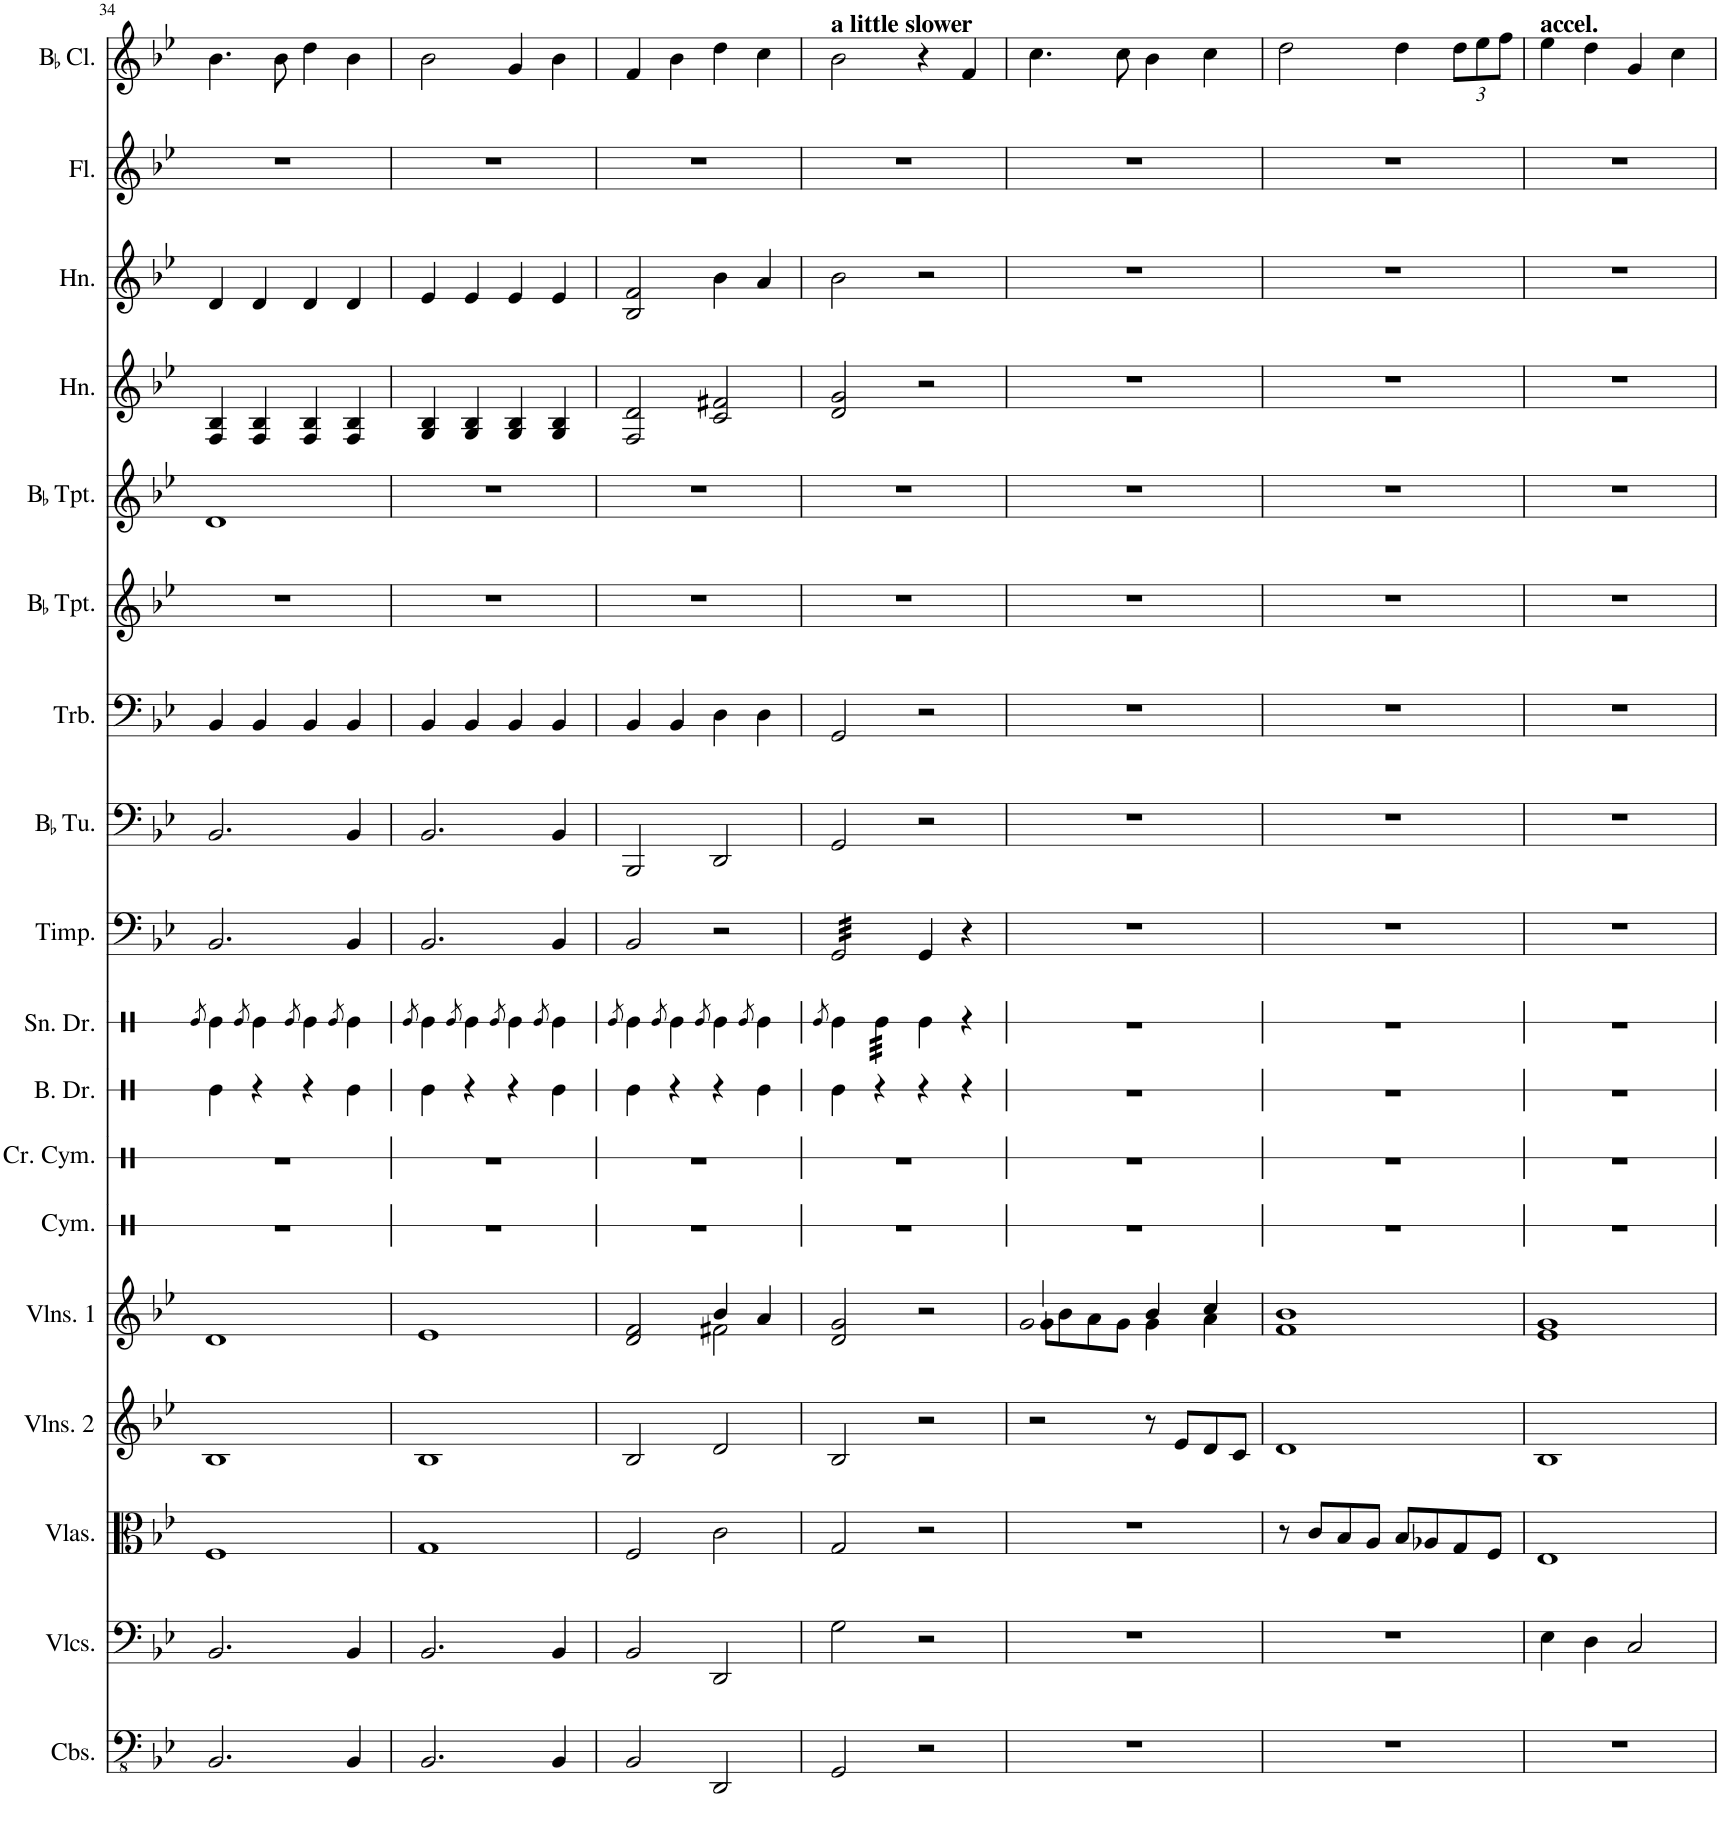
**kern	**kern	**kern	**kern	**kern	**kern	**kern	**kern	**kern	**kern	**kern	**kern	**kern	**kern	**kern	**kern	**kern	**kern
*part18	*part17	*part16	*part15	*part14	*part13	*part12	*part11	*part10	*part9	*part8	*part7	*part6	*part5	*part4	*part3	*part2	*part1
*staff18	*staff17	*staff16	*staff15	*staff14	*staff13	*staff12	*staff11	*staff10	*staff9	*staff8	*staff7	*staff6	*staff5	*staff4	*staff3	*staff2	*staff1
*I"Contrabasses	*I"Violoncellos	*I"Violas	*I"Violins 2	*I"Violins 1	*I"Cymbal	*I"Crash Cymbal	*I"Bass Drum	*I"Snare Drum	*I"Timpani	*I"BaccidentalFlat Tuba	*I"Trombone	*I"BaccidentalFlat Trumpet	*I"BaccidentalFlat Trumpet	*I"Horn	*I"Horn	*I"Flute	*I"BaccidentalFlat Clarinet
*I'Cbs.	*I'Vlcs.	*I'Vlas.	*I'Vlns. 2	*I'Vlns. 1	*I'Cym.	*I'Cr. Cym.	*I'B. Dr.	*I'Sn. Dr.	*I'Timp.	*I'BaccidentalFlat Tu.	*I'Trb.	*I'BaccidentalFlat Tpt.	*I'BaccidentalFlat Tpt.	*I'Hn.	*I'Hn.	*I'Fl.	*I'BaccidentalFlat Cl.
!!LO:PB:g=z
*clefFv4	*clefF4	*clefC3	*clefG2	*clefG2	*clefX	*clefX	*clefX	*clefX	*clefF4	*clefF4	*clefF4	*clefG2	*clefG2	*clefG2	*clefG2	*clefG2	*clefG2
*	*	*	*	*	*	*	*	*	*	*	*	*ITrd1c2	*ITrd1c2	*ITrd4c7	*ITrd4c7	*	*ITrd1c2
*k[b-e-]	*k[b-e-]	*k[b-e-]	*k[b-e-]	*k[b-e-]	*k[]	*k[]	*k[]	*k[]	*k[b-e-]	*k[b-e-]	*k[b-e-]	*k[b-e-]	*k[b-e-]	*k[b-e-]	*k[b-e-]	*k[b-e-]	*k[b-e-]
*M4/4	*M4/4	*M4/4	*M4/4	*M4/4	*M4/4	*M4/4	*M4/4	*M4/4	*M4/4	*M4/4	*M4/4	*M4/4	*M4/4	*M4/4	*M4/4	*M4/4	*M4/4
=34	=34	=34	=34	=34	=34	=34	=34	=34	=34	=34	=34	=34	=34	=34	=34	=34	=34
.	.	.	.	.	.	.	.	8qRe/	.	.	.	.	.	.	.	.	.
2.BBB-/	2.BB-/	1F	1B-	1d	1r	1r	4Re\	4Re\	2.BB-/	2.BB-/	4BB-/	1r	1d	4F/ 4B-/	4d/	1r	4.b-\
.	.	.	.	.	.	.	.	8qRe/	.	.	.	.	.	.	.	.	.
.	.	.	.	.	.	.	4r	4Re\	.	.	4BB-/	.	.	4F/ 4B-/	4d/	.	.
.	.	.	.	.	.	.	.	.	.	.	.	.	.	.	.	.	8b-\
.	.	.	.	.	.	.	.	8qRe/	.	.	.	.	.	.	.	.	.
.	.	.	.	.	.	.	4r	4Re\	.	.	4BB-/	.	.	4F/ 4B-/	4d/	.	4dd\
.	.	.	.	.	.	.	.	8qRe/	.	.	.	.	.	.	.	.	.
4BBB-/	4BB-/	.	.	.	.	.	4Re\	4Re\	4BB-/	4BB-/	4BB-/	.	.	4F/ 4B-/	4d/	.	4b-\
=35	=35	=35	=35	=35	=35	=35	=35	=35	=35	=35	=35	=35	=35	=35	=35	=35	=35
.	.	.	.	.	.	.	.	8qRe/	.	.	.	.	.	.	.	.	.
2.BBB-/	2.BB-/	1G	1B-	1e-	1r	1r	4Re\	4Re\	2.BB-/	2.BB-/	4BB-/	1r	1r	4G/ 4B-/	4e-/	1r	2b-\
.	.	.	.	.	.	.	.	8qRe/	.	.	.	.	.	.	.	.	.
.	.	.	.	.	.	.	4r	4Re\	.	.	4BB-/	.	.	4G/ 4B-/	4e-/	.	.
.	.	.	.	.	.	.	.	8qRe/	.	.	.	.	.	.	.	.	.
.	.	.	.	.	.	.	4r	4Re\	.	.	4BB-/	.	.	4G/ 4B-/	4e-/	.	4g/
.	.	.	.	.	.	.	.	8qRe/	.	.	.	.	.	.	.	.	.
4BBB-/	4BB-/	.	.	.	.	.	4Re\	4Re\	4BB-/	4BB-/	4BB-/	.	.	4G/ 4B-/	4e-/	.	4b-\
=36	=36	=36	=36	=36	=36	=36	=36	=36	=36	=36	=36	=36	=36	=36	=36	=36	=36
.	.	.	.	.	.	.	.	8qRe/	.	.	.	.	.	.	.	.	.
*	*	*	*	*^	*	*	*	*	*	*	*	*	*	*	*	*	*
2BBB-/	2BB-/	2F/	2B-/	2d/ 2f/	2ryy	1r	1r	4Re\	4Re\	2BB-/	2BBB-/	4BB-/	1r	1r	2F/ 2d/	2B-/ 2f/	1r	4f/
.	.	.	.	.	.	.	.	.	8qRe/	.	.	.	.	.	.	.	.	.
.	.	.	.	.	.	.	.	4r	4Re\	.	.	4BB-/	.	.	.	.	.	4b-\
.	.	.	.	.	.	.	.	.	8qRe/	.	.	.	.	.	.	.	.	.
2DDD/	2DD/	2c\	2d/	2f#X\	4b-/	.	.	4r	4Re\	2r	2DD/	4D\	.	.	2c/ 2f#X/	4b-\	.	4dd\
.	.	.	.	.	.	.	.	.	8qRe/	.	.	.	.	.	.	.	.	.
.	.	.	.	.	4a/	.	.	4Re\	4Re\	.	.	4D\	.	.	.	4a/	.	4cc\
*	*	*	*	*v	*v	*	*	*	*	*	*	*	*	*	*	*	*	*
=37	=37	=37	=37	=37	=37	=37	=37	=37	=37	=37	=37	=37	=37	=37	=37	=37	=37
.	.	.	.	.	.	.	.	8qRe/	.	.	.	.	.	.	.	.	.
!	!	!	!	!	!	!	!	!	!	!	!	!	!	!	!	!	!LO:TX:a:B:t=a little slower
*	*	*	*	*	*	*	*	*	*tremolo	*	*	*	*	*	*	*	*
2GGG/	2G\	2G/	2B-/	2d/ 2g/	1r	1r	4Re\	4Re\	32GG/LLL	2GG/	2GG/	1r	1r	2d/ 2g/	2b-\	1r	2b-\
.	.	.	.	.	.	.	.	.	32GG/	.	.	.	.	.	.	.	.
.	.	.	.	.	.	.	.	.	32GG/	.	.	.	.	.	.	.	.
.	.	.	.	.	.	.	.	.	32GG/	.	.	.	.	.	.	.	.
.	.	.	.	.	.	.	.	.	32GG/	.	.	.	.	.	.	.	.
.	.	.	.	.	.	.	.	.	32GG/	.	.	.	.	.	.	.	.
.	.	.	.	.	.	.	.	.	32GG/	.	.	.	.	.	.	.	.
.	.	.	.	.	.	.	.	.	32GG/	.	.	.	.	.	.	.	.
*	*	*	*	*	*	*	*	*tremolo	*	*	*	*	*	*	*	*	*
.	.	.	.	.	.	.	4r	32Re\LLL	32GG/	.	.	.	.	.	.	.	.
.	.	.	.	.	.	.	.	32Re\	32GG/	.	.	.	.	.	.	.	.
.	.	.	.	.	.	.	.	32Re\	32GG/	.	.	.	.	.	.	.	.
.	.	.	.	.	.	.	.	32Re\	32GG/	.	.	.	.	.	.	.	.
.	.	.	.	.	.	.	.	32Re\	32GG/	.	.	.	.	.	.	.	.
.	.	.	.	.	.	.	.	32Re\	32GG/	.	.	.	.	.	.	.	.
.	.	.	.	.	.	.	.	32Re\	32GG/	.	.	.	.	.	.	.	.
.	.	.	.	.	.	.	.	32Re\JJJ	32GG/JJJ	.	.	.	.	.	.	.	.
*	*	*	*	*	*	*	*	*	*Xtremolo	*	*	*	*	*	*	*	*
*	*	*	*	*	*	*	*	*Xtremolo	*	*	*	*	*	*	*	*	*
2r	2r	2r	2r	2r	.	.	4r	4Re\	4GG/	2r	2r	.	.	2r	2r	.	4r
.	.	.	.	.	.	.	4r	4r	4r	.	.	.	.	.	.	.	4f/
=38	=38	=38	=38	=38	=38	=38	=38	=38	=38	=38	=38	=38	=38	=38	=38	=38	=38
*	*	*	*	*^	*	*	*	*	*	*	*	*	*	*	*	*	*
1r	1r	1r	2r	2cc/	8cc\L	1r	1r	1r	1r	1r	1r	1r	1r	1r	1r	1r	1r	4.cc\
.	.	.	.	.	8b-\	.	.	.	.	.	.	.	.	.	.	.	.	.
.	.	.	.	.	8a\	.	.	.	.	.	.	.	.	.	.	.	.	.
.	.	.	.	.	8g\J	.	.	.	.	.	.	.	.	.	.	.	.	8cc\
.	.	.	8r	4b-/	4g\	.	.	.	.	.	.	.	.	.	.	.	.	4b-\
.	.	.	8e-/L	.	.	.	.	.	.	.	.	.	.	.	.	.	.	.
.	.	.	8d/	4cc/	4a\	.	.	.	.	.	.	.	.	.	.	.	.	4cc\
.	.	.	8c/J	.	.	.	.	.	.	.	.	.	.	.	.	.	.	.
*	*	*	*	*v	*v	*	*	*	*	*	*	*	*	*	*	*	*	*
=39	=39	=39	=39	=39	=39	=39	=39	=39	=39	=39	=39	=39	=39	=39	=39	=39	=39
1r	1r	8r	1d	1f 1b-	1r	1r	1r	1r	1r	1r	1r	1r	1r	1r	1r	1r	2dd\
.	.	8c/L	.	.	.	.	.	.	.	.	.	.	.	.	.	.	.
.	.	8B-/	.	.	.	.	.	.	.	.	.	.	.	.	.	.	.
.	.	8A/J	.	.	.	.	.	.	.	.	.	.	.	.	.	.	.
.	.	8B-/L	.	.	.	.	.	.	.	.	.	.	.	.	.	.	4dd\
.	.	8A-X/	.	.	.	.	.	.	.	.	.	.	.	.	.	.	.
*	*	*	*	*	*	*	*	*	*	*	*	*	*	*	*	*	*Xbrackettup
.	.	8G/	.	.	.	.	.	.	.	.	.	.	.	.	.	.	12dd\L
.	.	.	.	.	.	.	.	.	.	.	.	.	.	.	.	.	12ee-\
.	.	8F/J	.	.	.	.	.	.	.	.	.	.	.	.	.	.	.
.	.	.	.	.	.	.	.	.	.	.	.	.	.	.	.	.	12ff\J
=40	=40	=40	=40	=40	=40	=40	=40	=40	=40	=40	=40	=40	=40	=40	=40	=40	=40
!	!	!	!	!	!	!	!	!	!	!	!	!	!	!	!	!	!LO:TX:a:B:t=accel.
1r	4E-\	1E-	1B-	1e- 1g	1r	1r	1r	1r	1r	1r	1r	1r	1r	1r	1r	1r	4ee-\
.	4D\	.	.	.	.	.	.	.	.	.	.	.	.	.	.	.	4dd\
.	2C/	.	.	.	.	.	.	.	.	.	.	.	.	.	.	.	4g/
.	.	.	.	.	.	.	.	.	.	.	.	.	.	.	.	.	4cc\
=	=	=	=	=	=	=	=	=	=	=	=	=	=	=	=	=	=
*-	*-	*-	*-	*-	*-	*-	*-	*-	*-	*-	*-	*-	*-	*-	*-	*-	*-
